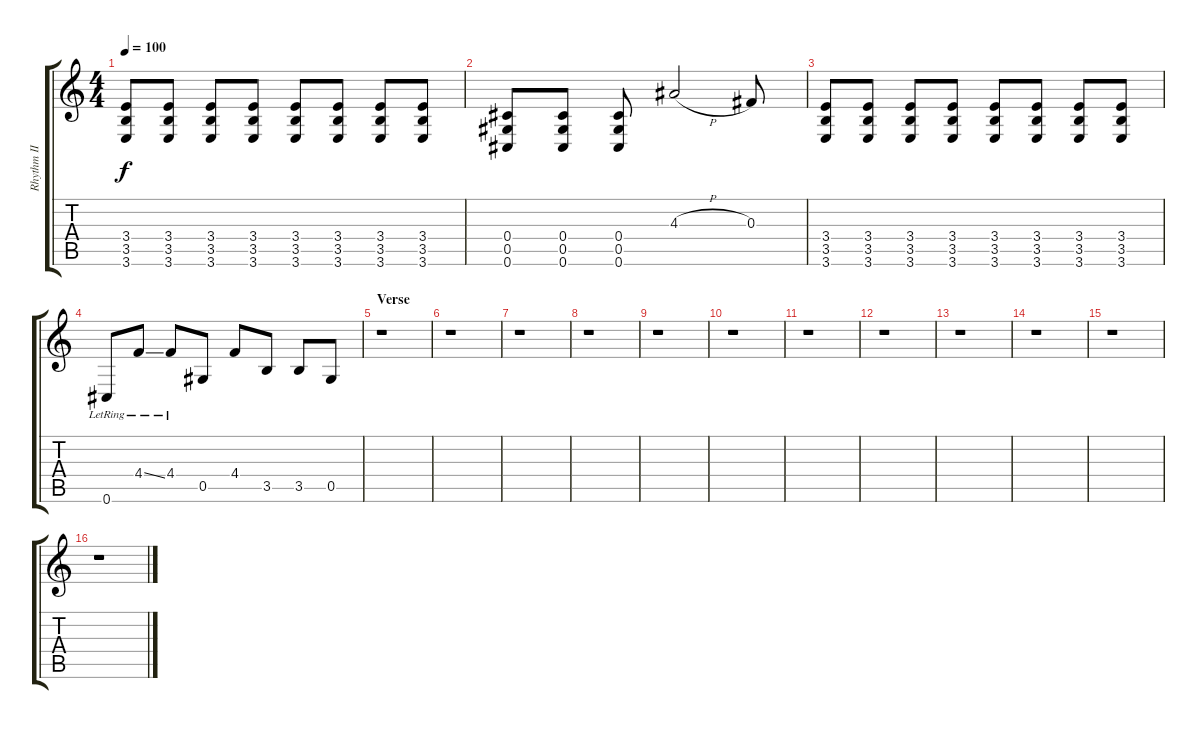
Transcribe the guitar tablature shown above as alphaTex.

\track ("Rhythm II - Kurt Cobain" "Rhythm II ") {instrument distortionguitar}
\staff {score tabs}
\tuning (Eb4 Bb3 Gb3 Db3 Ab2 Db2) {hide}
\ts (4 4)
\tempo 100
\clef g2
\ks c
(3.4 3.5 3.6).8{dy f} (3.4 3.5 3.6).8 (3.4 3.5 3.6).8 (3.4 3.5 3.6).8 (3.4 3.5 3.6).8 (3.4 3.5 3.6).8 (3.4 3.5 3.6).8 (3.4 3.5 3.6).8 |
(0.4 0.5 0.6).8 (0.4 0.5 0.6).8 (0.4 0.5 0.6).8 4.3{h}.2 0.3.8 |
(3.4 3.5 3.6).8 (3.4 3.5 3.6).8 (3.4 3.5 3.6).8 (3.4 3.5 3.6).8 (3.4 3.5 3.6).8 (3.4 3.5 3.6).8 (3.4 3.5 3.6).8 (3.4 3.5 3.6).8 |
0.6{lr}.8 4.4{ss lr}.8 4.4{lr}.8 0.5.8 4.4.8 3.5.8 3.5.8 0.5.8 |
\section ("" "Verse")
r.1 |
r.1 |
r.1 |
r.1 |
r.1 |
r.1 |
r.1 |
r.1 |
r.1 |
r.1 |
r.1 |
r.1
